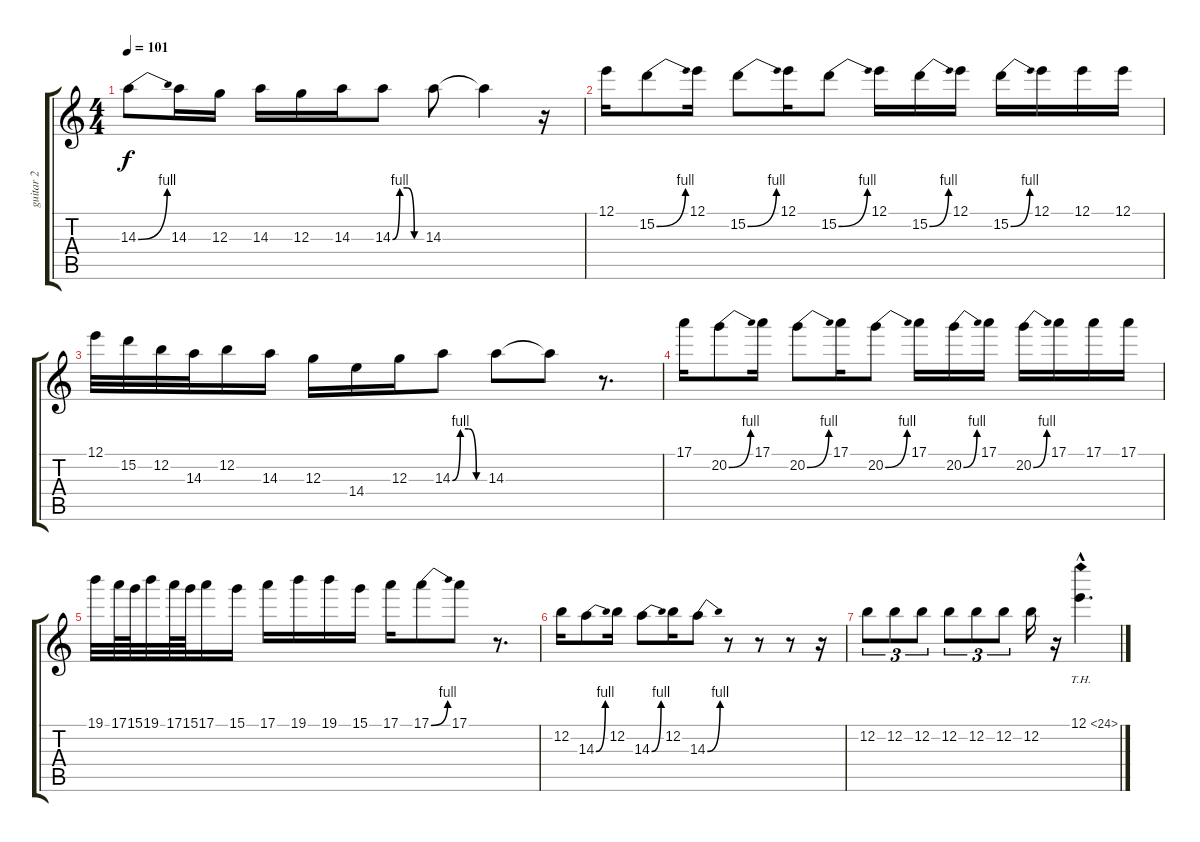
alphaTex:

\track ("guitar 2" "guitar 2") {instrument electricguitarclean}
\staff {score tabs}
\tuning (E4 B3 G3 D3 A2 E2) {hide}
\ts (4 4)
\tempo 101
\clef g2
\ks c
14.3{be (bend 0 0 60 4)}.8{dy f} 14.3.16 12.3.16 14.3.16 12.3.16 14.3.16 14.3{be (custom 0 0 15 4 30 4 45 0 60 0)}.8 14.3.8 14.3{t}.4 r.16 |
12.1.16 15.2{be (bend 0 0 60 4)}.8 12.1.16 15.2{be (bend 0 0 60 4)}.8 12.1.16 15.2{be (bend 0 0 60 4)}.8 12.1.16 15.2{be (bend 0 0 60 4)}.16 12.1.16 15.2{be (bend 0 0 60 4)}.16 12.1.16 12.1.16 12.1.16 |
12.1.32 15.2.32 12.2.32 14.3.32 12.2.16 14.3.16 12.3.16 14.4.16 12.3.16 14.3{be (custom 0 0 15 4 30 4 45 0 60 0)}.8 14.3.8 14.3{t}.8 r.8{d} |
17.1.16 20.2{be (bend 0 0 60 4)}.8 17.1.16 20.2{be (bend 0 0 60 4)}.8 17.1.16 20.2{be (bend 0 0 60 4)}.8 17.1.16 20.2{be (bend 0 0 60 4)}.16 17.1.16 20.2{be (bend 0 0 60 4)}.16 17.1.16 17.1.16 17.1.16 |
19.1.32 17.1.64 15.1.64 19.1.32 17.1.64 15.1.64 17.1.16 15.1.16 17.1.16 19.1.16 19.1.16 15.1.16 17.1.16 17.1{be (bend 0 0 60 4)}.8 17.1.8 r.8{d} |
12.2.16 14.3{be (bend 0 0 60 4)}.8 12.2.16 14.3{be (bend 0 0 60 4)}.8 12.2.16 14.3{be (bend 0 0 60 4)}.8 r.8 r.8 r.8 r.16 |
12.2.8{tu (3 2)} 12.2.8{tu (3 2)} 12.2.8{tu (3 2)} 12.2.8{tu (3 2)} 12.2.8{tu (3 2)} 12.2.8{tu (3 2)} 12.2.16 r.16 12.1{th 12 hac}.4{d}
